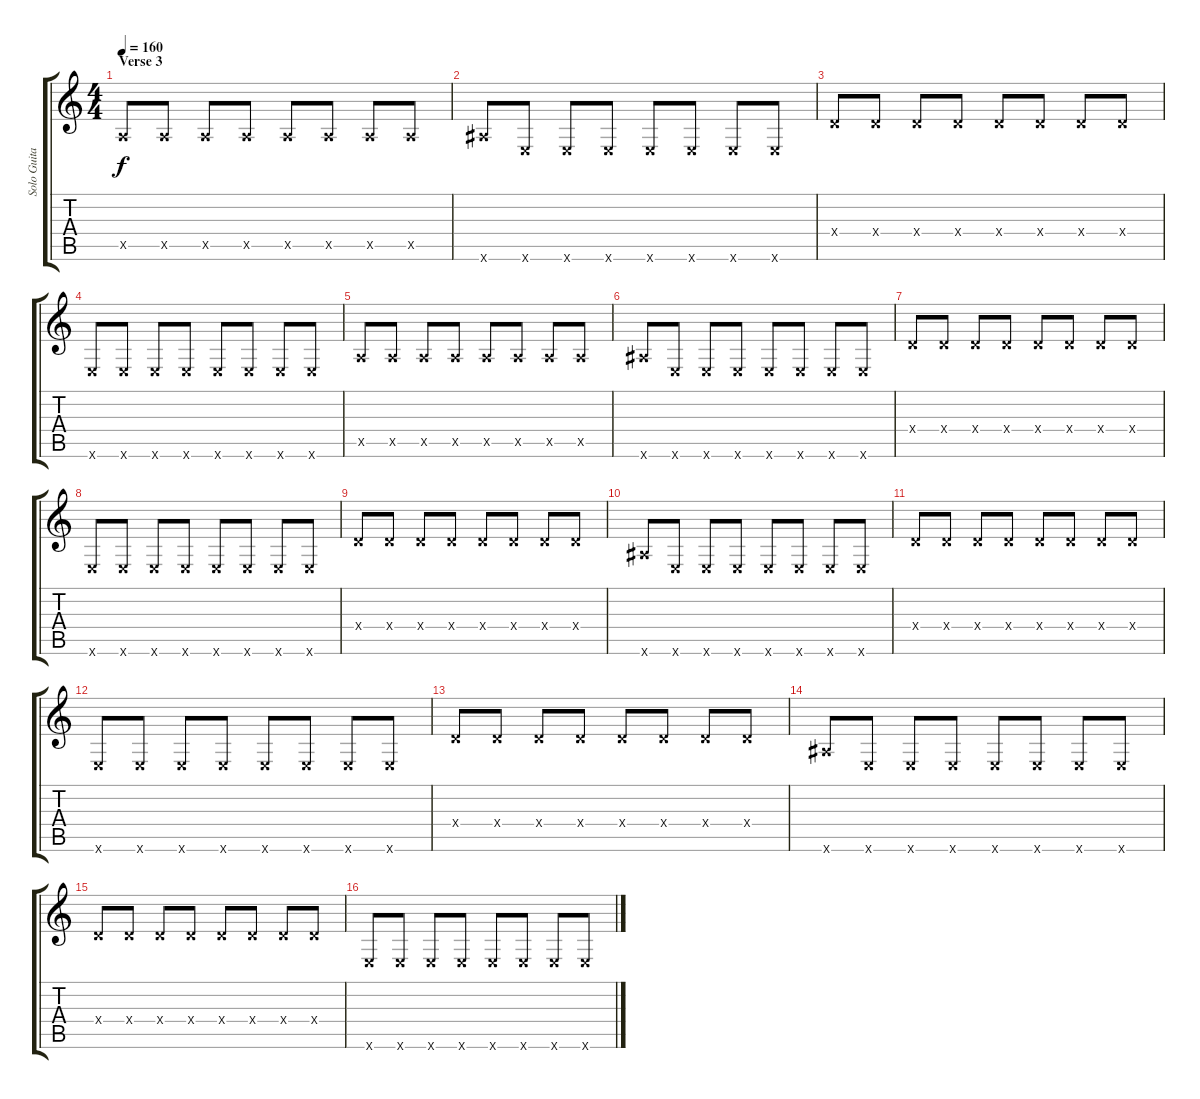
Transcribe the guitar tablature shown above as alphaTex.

\track ("Solo Guitar" "Solo Guita") {instrument electricguitarjazz}
\staff {score tabs}
\tuning (E4 B3 G3 D3 A2 E2) {hide}
\ts (4 4)
\section ("" "Verse 3")
\tempo 160
\clef g2
\ks c
0.5{x}.8{dy f} 0.5{x}.8 0.5{x}.8 0.5{x}.8 0.5{x}.8 0.5{x}.8 0.5{x}.8 0.5{x}.8 |
6.6{x}.8 0.6{x}.8 0.6{x}.8 0.6{x}.8 0.6{x}.8 0.6{x}.8 0.6{x}.8 0.6{x}.8 |
0.4{x}.8 0.4{x}.8 0.4{x}.8 0.4{x}.8 0.4{x}.8 0.4{x}.8 0.4{x}.8 0.4{x}.8 |
0.6{x}.8 0.6{x}.8 0.6{x}.8 0.6{x}.8 0.6{x}.8 0.6{x}.8 0.6{x}.8 0.6{x}.8 |
0.5{x}.8 0.5{x}.8 0.5{x}.8 0.5{x}.8 0.5{x}.8 0.5{x}.8 0.5{x}.8 0.5{x}.8 |
6.6{x}.8 0.6{x}.8 0.6{x}.8 0.6{x}.8 0.6{x}.8 0.6{x}.8 0.6{x}.8 0.6{x}.8 |
0.4{x}.8 0.4{x}.8 0.4{x}.8 0.4{x}.8 0.4{x}.8 0.4{x}.8 0.4{x}.8 0.4{x}.8 |
0.6{x}.8 0.6{x}.8 0.6{x}.8 0.6{x}.8 0.6{x}.8 0.6{x}.8 0.6{x}.8 0.6{x}.8 |
0.4{x}.8 0.4{x}.8 0.4{x}.8 0.4{x}.8 0.4{x}.8 0.4{x}.8 0.4{x}.8 0.4{x}.8 |
6.6{x}.8 0.6{x}.8 0.6{x}.8 0.6{x}.8 0.6{x}.8 0.6{x}.8 0.6{x}.8 0.6{x}.8 |
0.4{x}.8 0.4{x}.8 0.4{x}.8 0.4{x}.8 0.4{x}.8 0.4{x}.8 0.4{x}.8 0.4{x}.8 |
0.6{x}.8 0.6{x}.8 0.6{x}.8 0.6{x}.8 0.6{x}.8 0.6{x}.8 0.6{x}.8 0.6{x}.8 |
0.4{x}.8 0.4{x}.8 0.4{x}.8 0.4{x}.8 0.4{x}.8 0.4{x}.8 0.4{x}.8 0.4{x}.8 |
6.6{x}.8 0.6{x}.8 0.6{x}.8 0.6{x}.8 0.6{x}.8 0.6{x}.8 0.6{x}.8 0.6{x}.8 |
0.4{x}.8 0.4{x}.8 0.4{x}.8 0.4{x}.8 0.4{x}.8 0.4{x}.8 0.4{x}.8 0.4{x}.8 |
0.6{x}.8 0.6{x}.8 0.6{x}.8 0.6{x}.8 0.6{x}.8 0.6{x}.8 0.6{x}.8 0.6{x}.8
